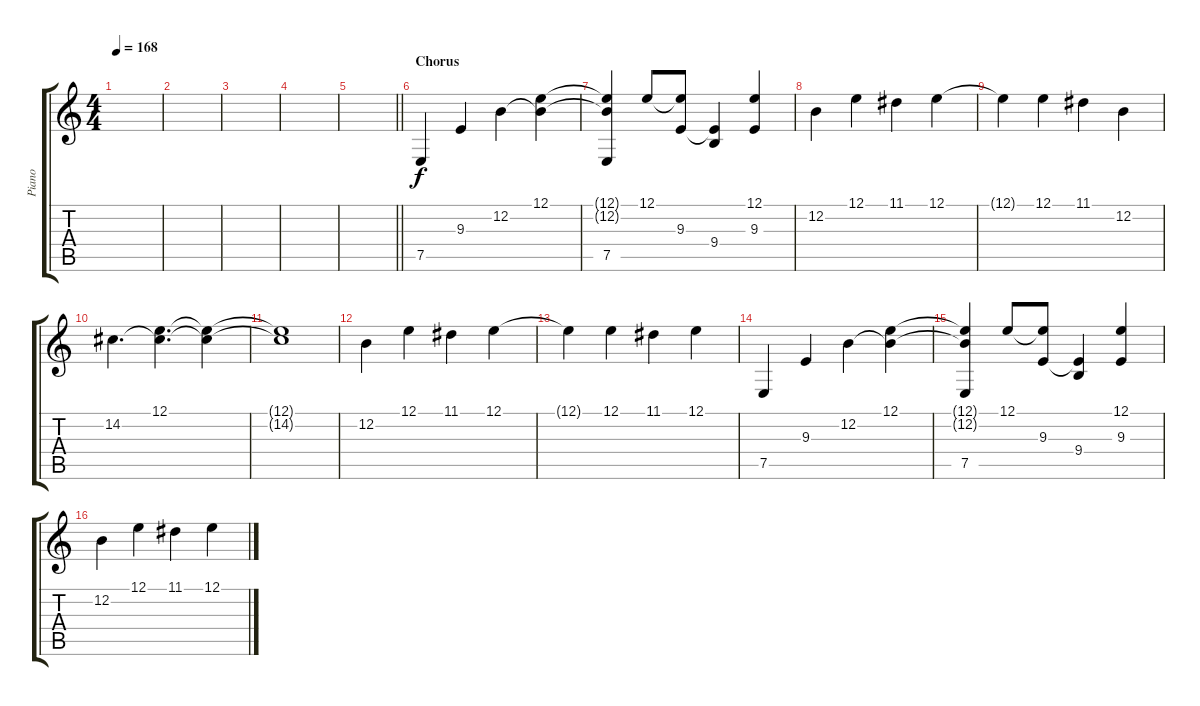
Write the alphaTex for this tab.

\track ("Piano" "Piano") {instrument acousticgrandpiano}
\staff {score tabs}
\tuning (E4 B3 G3 D3 A2 E2) {hide}
\ts (4 4)
\tempo 168
\clef g2
\ks c
|
|
|
|
\barLineRight lightlight
|
\section ("" "Chorus")
7.5.4 9.3.4 12.2.4 (12.1 12.2{t}).4 |
(12.1{t} 12.2{t} 7.5).4 12.1.8 (12.1{t} 9.3).8 (9.3{t} 9.4).4 (12.1 9.3).4 |
12.2.4{volume 11} 12.1.4 11.1.4 12.1.4 |
12.1{t}.4 12.1.4 11.1.4 12.2.4 |
14.2.4{d volume 9} (12.1 14.2{t}).4{d} (12.1{t} 14.2{t}).4 |
(12.1{t} 14.2{t}).1 |
12.2.4{volume 11} 12.1.4 11.1.4 12.1.4 |
12.1{t}.4 12.1.4 11.1.4 12.1.4 |
7.5.4 9.3.4 12.2.4 (12.1 12.2{t}).4 |
(12.1{t} 12.2{t} 7.5).4 12.1.8 (12.1{t} 9.3).8 (9.3{t} 9.4).4 (12.1 9.3).4 |
12.2.4{volume 11} 12.1.4 11.1.4 12.1.4
